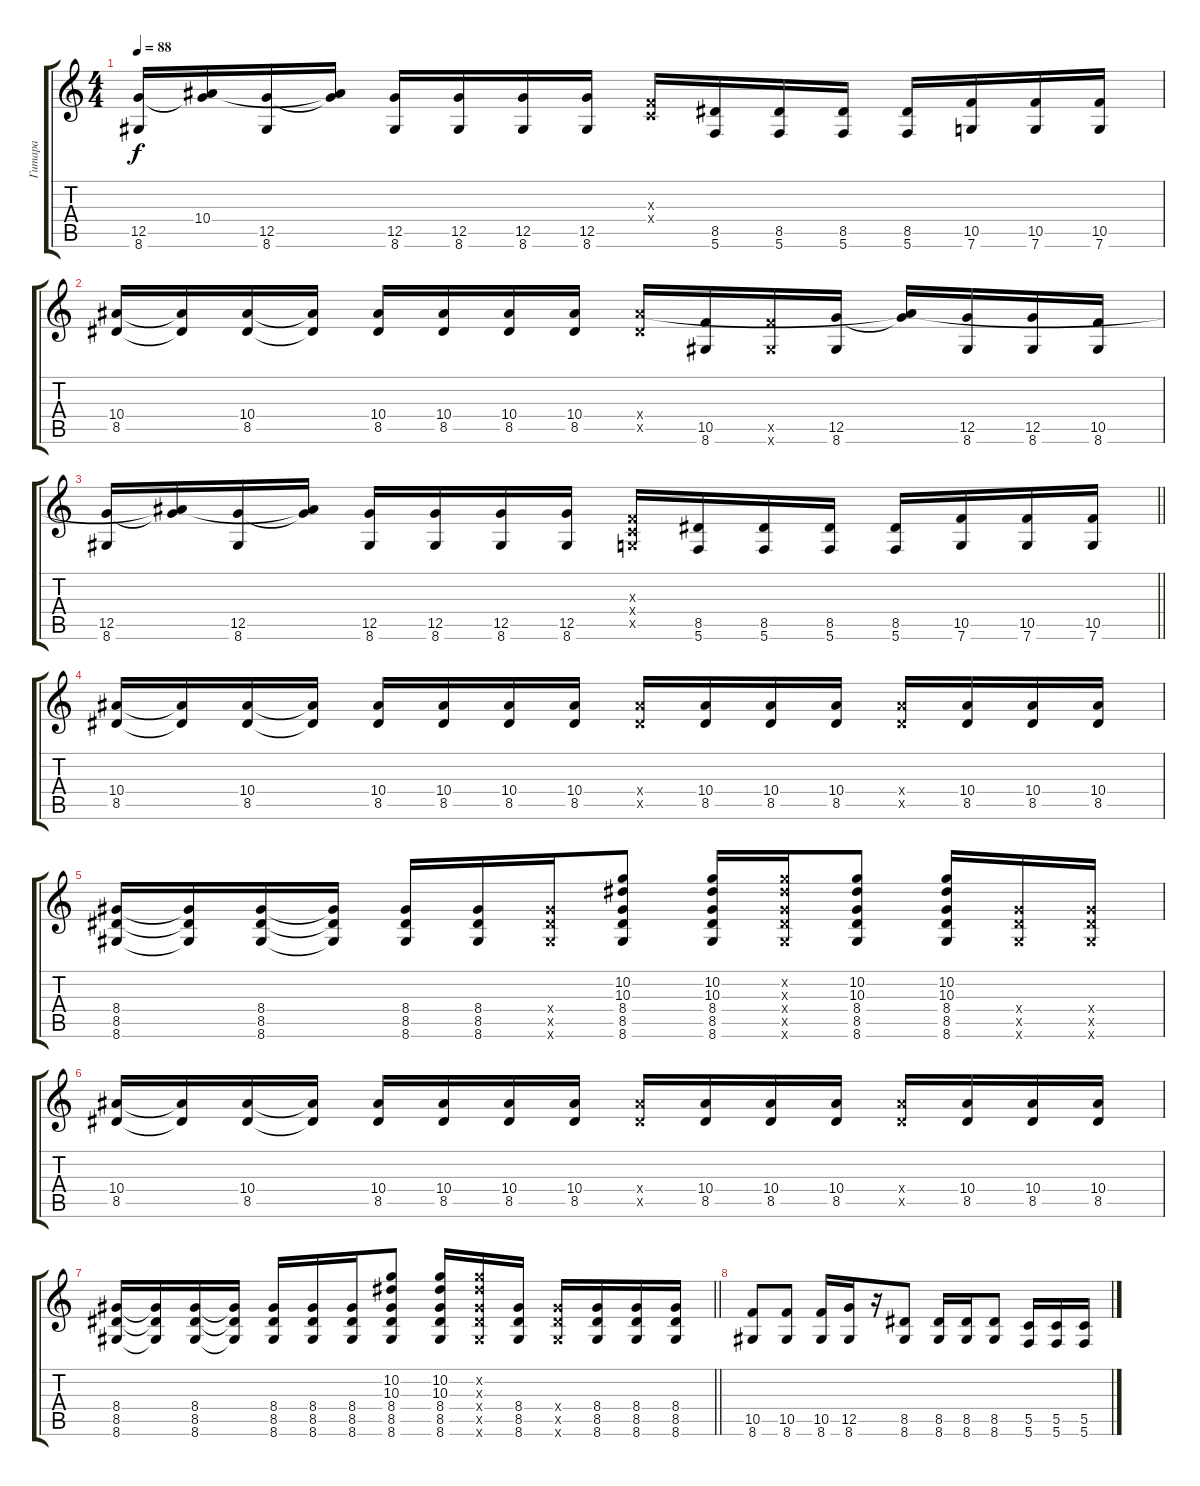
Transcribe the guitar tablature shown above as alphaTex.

\track ("Гитара " "Гитара ") {instrument electricguitarclean}
\staff {score tabs}
\tuning (D4 A3 F3 C3 G2 C2) {hide}
\ts (4 4)
\tempo 88
\clef g2
\ks c
(12.5 8.6).16{dy f} (10.4{t} 12.5{t}).16 (12.5 8.6).16 (10.4{t} 12.5{t}).16 (12.5 8.6).16 (12.5 8.6).16 (12.5 8.6).16 (12.5 8.6).16 (0.3{x} 0.4{x}).16 (8.5 5.6).16 (8.5 5.6).16 (8.5 5.6).16 (8.5 5.6).16 (10.5 7.6).16 (10.5 7.6).16 (10.5 7.6).16 |
(10.4 8.5).16 (10.4{t} 8.5{t}).16 (10.4 8.5).16 (10.4{t} 8.5{t}).16 (10.4 8.5).16 (10.4 8.5).16 (10.4 8.5).16 (10.4 8.5).16 (10.4{x} 8.5{x}).16 (10.5 8.6).16 (10.5{x} 8.6{x}).16 (12.5 8.6).16 (10.4{t} 12.5{t}).16 (12.5 8.6).16 (12.5 8.6).16 (10.5 8.6).16 |
\barLineRight lightlight
(12.5 8.6).16 (10.4{t} 12.5{t}).16 (12.5 8.6).16 (10.4{t} 12.5{t}).16 (12.5 8.6).16 (12.5 8.6).16 (12.5 8.6).16 (12.5 8.6).16 (0.3{x} 0.4{x} 0.5{x}).16 (8.5 5.6).16 (8.5 5.6).16 (8.5 5.6).16 (8.5 5.6).16 (10.5 7.6).16 (10.5 7.6).16 (10.5 7.6).16 |
(10.4 8.5).16 (10.4{t} 8.5{t}).16 (10.4 8.5).16 (10.4{t} 8.5{t}).16 (10.4 8.5).16 (10.4 8.5).16 (10.4 8.5).16 (10.4 8.5).16 (10.4{x} 8.5{x}).16 (10.4 8.5).16 (10.4 8.5).16 (10.4 8.5).16 (10.4{x} 8.5{x}).16 (10.4 8.5).16 (10.4 8.5).16 (10.4 8.5).16 |
(8.4 8.5 8.6).16 (8.4{t} 8.5{t} 8.6{t}).16 (8.4 8.5 8.6).16 (8.4{t} 8.5{t} 8.6{t}).16 (8.4 8.5 8.6).16 (8.4 8.5 8.6).16 (8.4{x} 8.5{x} 8.6{x}).16 (10.2 10.3 8.4 8.5 8.6).8 (10.2 10.3 8.4 8.5 8.6).16 (10.2{x} 10.3{x} 8.4{x} 8.5{x} 8.6{x}).16 (10.2 10.3 8.4 8.5 8.6).8 (10.2 10.3 8.4 8.5 8.6).16 (8.4{x} 8.5{x} 8.6{x}).16 (8.4{x} 8.5{x} 8.6{x}).16 |
(10.4 8.5).16 (10.4{t} 8.5{t}).16 (10.4 8.5).16 (10.4{t} 8.5{t}).16 (10.4 8.5).16 (10.4 8.5).16 (10.4 8.5).16 (10.4 8.5).16 (10.4{x} 8.5{x}).16 (10.4 8.5).16 (10.4 8.5).16 (10.4 8.5).16 (10.4{x} 8.5{x}).16 (10.4 8.5).16 (10.4 8.5).16 (10.4 8.5).16 |
\barLineRight lightlight
(8.4 8.5 8.6).16 (8.4{t} 8.5{t} 8.6{t}).16 (8.4 8.5 8.6).16 (8.4{t} 8.5{t} 8.6{t}).16 (8.4 8.5 8.6).16 (8.4 8.5 8.6).16 (8.4 8.5 8.6).16 (10.2 10.3 8.4 8.5 8.6).8 (10.2 10.3 8.4 8.5 8.6).16 (10.2{x} 10.3{x} 8.4{x} 8.5{x} 8.6{x}).16 (8.4 8.5 8.6).16 (8.4{x} 8.5{x} 8.6{x}).16 (8.4 8.5 8.6).16 (8.4 8.5 8.6).16 (8.4 8.5 8.6).16 |
(10.5 8.6).8 (10.5 8.6).8 (10.5 8.6).16 (12.5 8.6).16 r.16 (8.5 8.6).8 (8.5 8.6).16 (8.5 8.6).16 (8.5 8.6).8 (5.5 5.6).16 (5.5 5.6).16 (5.5 5.6).16
